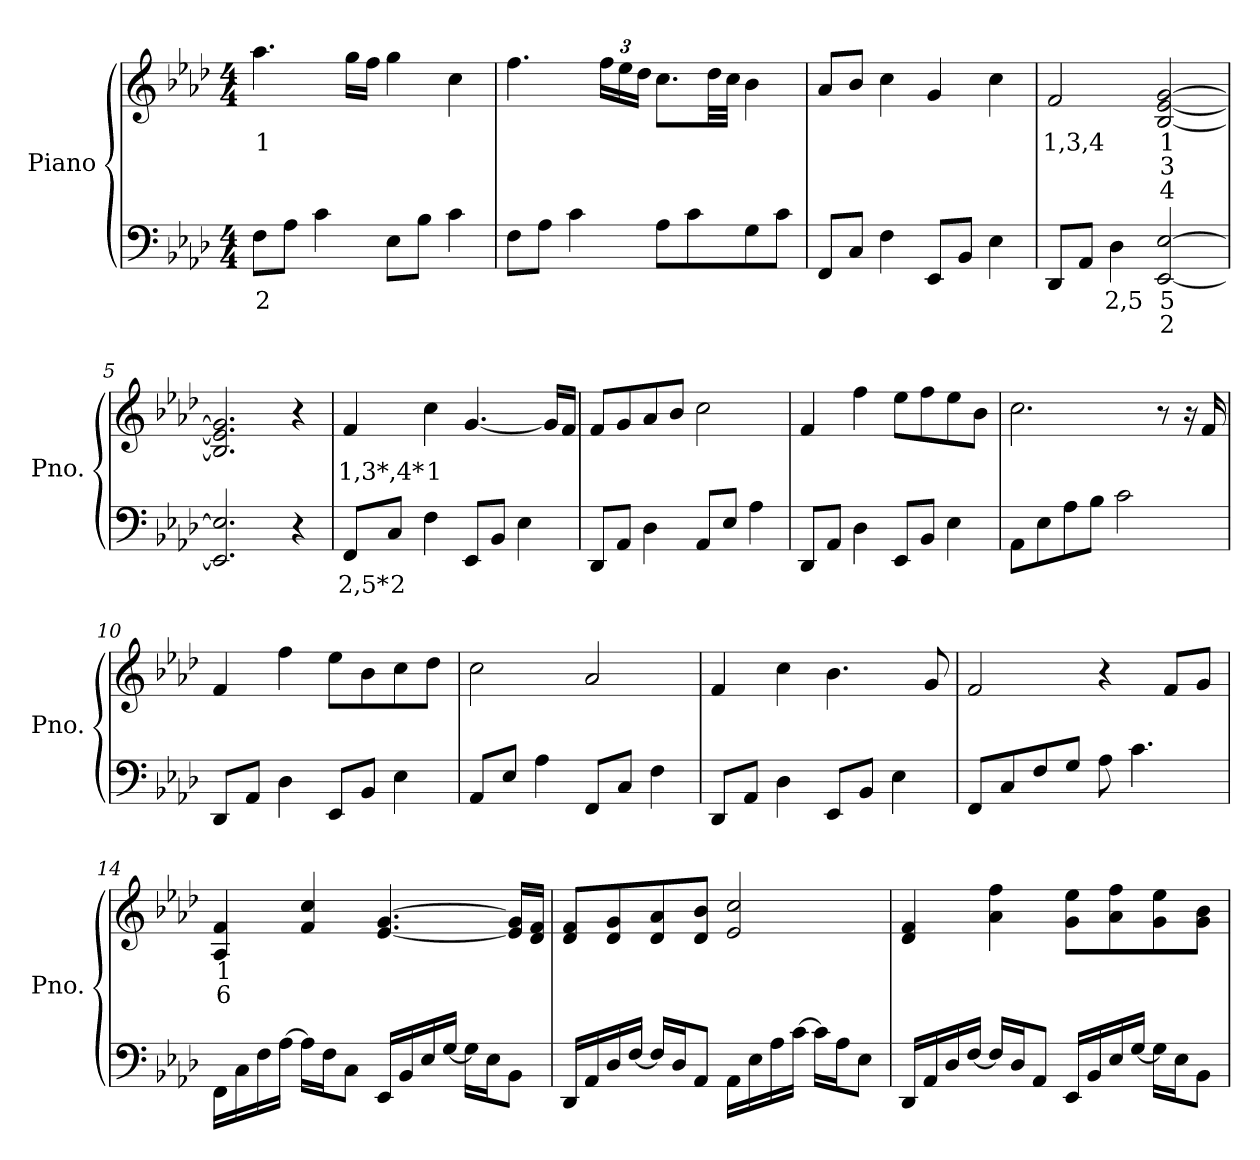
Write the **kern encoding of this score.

**kern	**text	**text	**kern	**text	**text	**text
*part1	*part1	*part1	*part1	*part1	*part1	*part1
*staff2	*staff2	*staff2	*staff1	*staff1	*staff1	*staff1
*I"Piano	*	*	*	*	*	*
*I'Pno.	*	*	*	*	*	*
*clefF4	*	*	*clefG2	*	*	*
*k[b-e-a-d-]	*	*	*k[b-e-a-d-]	*	*	*
*M4/4	*	*	*M4/4	*	*	*
*MM90	*	*	*MM90	*	*	*
=1	=1	=1	=1	=1	=1	=1
!	!LO:LY:b	!	!	!LO:LY:b	!	!
8Fi\L	2	.	4.aa-j\	1	.	.
8A-i\J	.	.	.	.	.	.
4ci\	.	.	.	.	.	.
.	.	.	16ggj\LL	.	.	.
.	.	.	16ffj\JJ	.	.	.
8E-i\L	.	.	4ggj\	.	.	.
8B-i\J	.	.	.	.	.	.
4ci\	.	.	4ccj\	.	.	.
=2	=2	=2	=2	=2	=2	=2
8Fi\L	.	.	4.ffj\	.	.	.
8A-i\J	.	.	.	.	.	.
4ci\	.	.	.	.	.	.
*	*	*	*Xbrackettup	*	*	*
.	.	.	24ffj\LL	.	.	.
.	.	.	24ee-j\	.	.	.
.	.	.	24dd-j\JJ	.	.	.
8A-i\L	.	.	8.ccj\L	.	.	.
8ci\	.	.	.	.	.	.
.	.	.	32dd-j\LL	.	.	.
.	.	.	32ccj\JJJ	.	.	.
8Gi\	.	.	4b-j\	.	.	.
8ci\J	.	.	.	.	.	.
=3	=3	=3	=3	=3	=3	=3
8FFi/L	.	.	8a-j/L	.	.	.
8Ci/J	.	.	8b-j/J	.	.	.
4Fi\	.	.	4ccj\	.	.	.
8EE-i/L	.	.	4gj/	.	.	.
8BB-i/J	.	.	.	.	.	.
4E-i\	.	.	4ccj\	.	.	.
=4	=4	=4	=4	=4	=4	=4
!	!	!	!	!LO:LY:b	!	!
8DD-i/L	.	.	2fj/	1,3,4	.	.
8AA-i/J	.	.	.	.	.	.
!	!LO:LY:b	!	!	!	!	!
4D-i\	2,5	.	.	.	.	.
!	!LO:LY:b	!LO:LY:b	!	!LO:LY:b	!LO:LY:b	!LO:LY:b
[2EE-i/ [2E-Z/	5	2	[2B-V/ [2e-N/ [2gj/	1	3	4
=5	=5	=5	=5	=5	=5	=5
2.EE-i/] 2.E-Z/]	.	.	2.B-V/] 2.e-N/] 2.gj/]	.	.	.
4r	.	.	4r	.	.	.
!!LO:LB:g=z
=6	=6	=6	=6	=6	=6	=6
!	!LO:LY:b	!	!	!LO:LY:b	!	!
8FFi/L	2,5*	.	4fj/	1,3*,4*	.	.
!	!LO:LY:b	!	!	!	!	!
8Ci/J	2	.	.	.	.	.
!	!	!	!	!LO:LY:b	!	!
4Fi\	.	.	4ccj\	1	.	.
8EE-i/L	.	.	[4.gj/	.	.	.
8BB-i/J	.	.	.	.	.	.
4E-i\	.	.	.	.	.	.
.	.	.	16gj/LL]	.	.	.
.	.	.	16fj/JJ	.	.	.
=7	=7	=7	=7	=7	=7	=7
8DD-i/L	.	.	8fj/L	.	.	.
8AA-i/J	.	.	8gj/	.	.	.
4D-i\	.	.	8a-j/	.	.	.
.	.	.	8b-j/J	.	.	.
8AA-i/L	.	.	2ccj\	.	.	.
8E-i/J	.	.	.	.	.	.
4A-i\	.	.	.	.	.	.
=8	=8	=8	=8	=8	=8	=8
8DD-i/L	.	.	4fj/	.	.	.
8AA-i/J	.	.	.	.	.	.
4D-i\	.	.	4ffj\	.	.	.
8EE-i/L	.	.	8ee-j\L	.	.	.
8BB-i/J	.	.	8ffj\	.	.	.
4E-i\	.	.	8ee-j\	.	.	.
.	.	.	8b-j\J	.	.	.
=9	=9	=9	=9	=9	=9	=9
8AA-i\L	.	.	2.ccj\	.	.	.
8E-i\	.	.	.	.	.	.
8A-i\	.	.	.	.	.	.
8B-i\J	.	.	.	.	.	.
2ci\	.	.	.	.	.	.
.	.	.	8r	.	.	.
.	.	.	16r	.	.	.
.	.	.	16fj/	.	.	.
=10	=10	=10	=10	=10	=10	=10
8DD-i/L	.	.	4fj/	.	.	.
8AA-i/J	.	.	.	.	.	.
4D-i\	.	.	4ffj\	.	.	.
8EE-i/L	.	.	8ee-j\L	.	.	.
8BB-i/J	.	.	8b-j\	.	.	.
4E-i\	.	.	8ccj\	.	.	.
.	.	.	8dd-j\J	.	.	.
!!LO:LB:g=z
=11	=11	=11	=11	=11	=11	=11
8AA-i/L	.	.	2ccj\	.	.	.
8E-i/J	.	.	.	.	.	.
4A-i\	.	.	.	.	.	.
8FFi/L	.	.	2a-j/	.	.	.
8Ci/J	.	.	.	.	.	.
4Fi\	.	.	.	.	.	.
=12	=12	=12	=12	=12	=12	=12
8DD-i/L	.	.	4fj/	.	.	.
8AA-i/J	.	.	.	.	.	.
4D-i\	.	.	4ccj\	.	.	.
8EE-i/L	.	.	4.b-j\	.	.	.
8BB-i/J	.	.	.	.	.	.
4E-i\	.	.	.	.	.	.
.	.	.	8gj/	.	.	.
=13	=13	=13	=13	=13	=13	=13
8FFi/L	.	.	2fj/	.	.	.
8Ci/	.	.	.	.	.	.
8Fi/	.	.	.	.	.	.
8Gi/J	.	.	.	.	.	.
8A-i\	.	.	4r	.	.	.
4.ci\	.	.	.	.	.	.
.	.	.	8fj/L	.	.	.
.	.	.	8gj/J	.	.	.
=14	=14	=14	=14	=14	=14	=14
!	!	!	!	!LO:LY:b	!LO:LY:b	!
16FFi\LL	.	.	4A-l/ 4fj/	1	6	.
16Ci\	.	.	.	.	.	.
16Fi\	.	.	.	.	.	.
[16A-i\JJ	.	.	.	.	.	.
16A-i\LL]	.	.	4fl/ 4ccj/	.	.	.
16Fi\J	.	.	.	.	.	.
8Ci\J	.	.	.	.	.	.
16EE-i/LL	.	.	[4.e-l/ [4.gj/	.	.	.
16BB-i/	.	.	.	.	.	.
16E-i/	.	.	.	.	.	.
[16Gi/JJ	.	.	.	.	.	.
16Gi\LL]	.	.	.	.	.	.
16E-i\J	.	.	.	.	.	.
8BB-i\J	.	.	16e-l/] 16gj/]LL	.	.	.
.	.	.	16d-l/ 16fj/JJ	.	.	.
!!LO:LB:g=z
=15	=15	=15	=15	=15	=15	=15
16DD-i/LL	.	.	8d-l/ 8fj/L	.	.	.
16AA-i/	.	.	.	.	.	.
16D-i/	.	.	8d-l/ 8gj/	.	.	.
[16Fi/JJ	.	.	.	.	.	.
16Fi/LL]	.	.	8d-l/ 8a-j/	.	.	.
16D-i/J	.	.	.	.	.	.
8AA-i/J	.	.	8d-l/ 8b-j/J	.	.	.
16AA-i\LL	.	.	2e-l/ 2ccj/	.	.	.
16E-i\	.	.	.	.	.	.
16A-i\	.	.	.	.	.	.
[16ci\JJ	.	.	.	.	.	.
16ci\LL]	.	.	.	.	.	.
16A-i\J	.	.	.	.	.	.
8E-i\J	.	.	.	.	.	.
=16	=16	=16	=16	=16	=16	=16
16DD-i/LL	.	.	4d-l/ 4fj/	.	.	.
16AA-i/	.	.	.	.	.	.
16D-i/	.	.	.	.	.	.
[16Fi/JJ	.	.	.	.	.	.
16Fi/LL]	.	.	4a-l\ 4ffj\	.	.	.
16D-i/J	.	.	.	.	.	.
8AA-i/J	.	.	.	.	.	.
16EE-i/LL	.	.	8gl\ 8ee-j\L	.	.	.
16BB-i/	.	.	.	.	.	.
16E-i/	.	.	8a-l\ 8ffj\	.	.	.
[16Gi/JJ	.	.	.	.	.	.
16Gi\LL]	.	.	8gl\ 8ee-j\	.	.	.
16E-i\J	.	.	.	.	.	.
8BB-i\J	.	.	8gl\ 8b-j\J	.	.	.
=	=	=	=	=	=	=
*-	*-	*-	*-	*-	*-	*-
